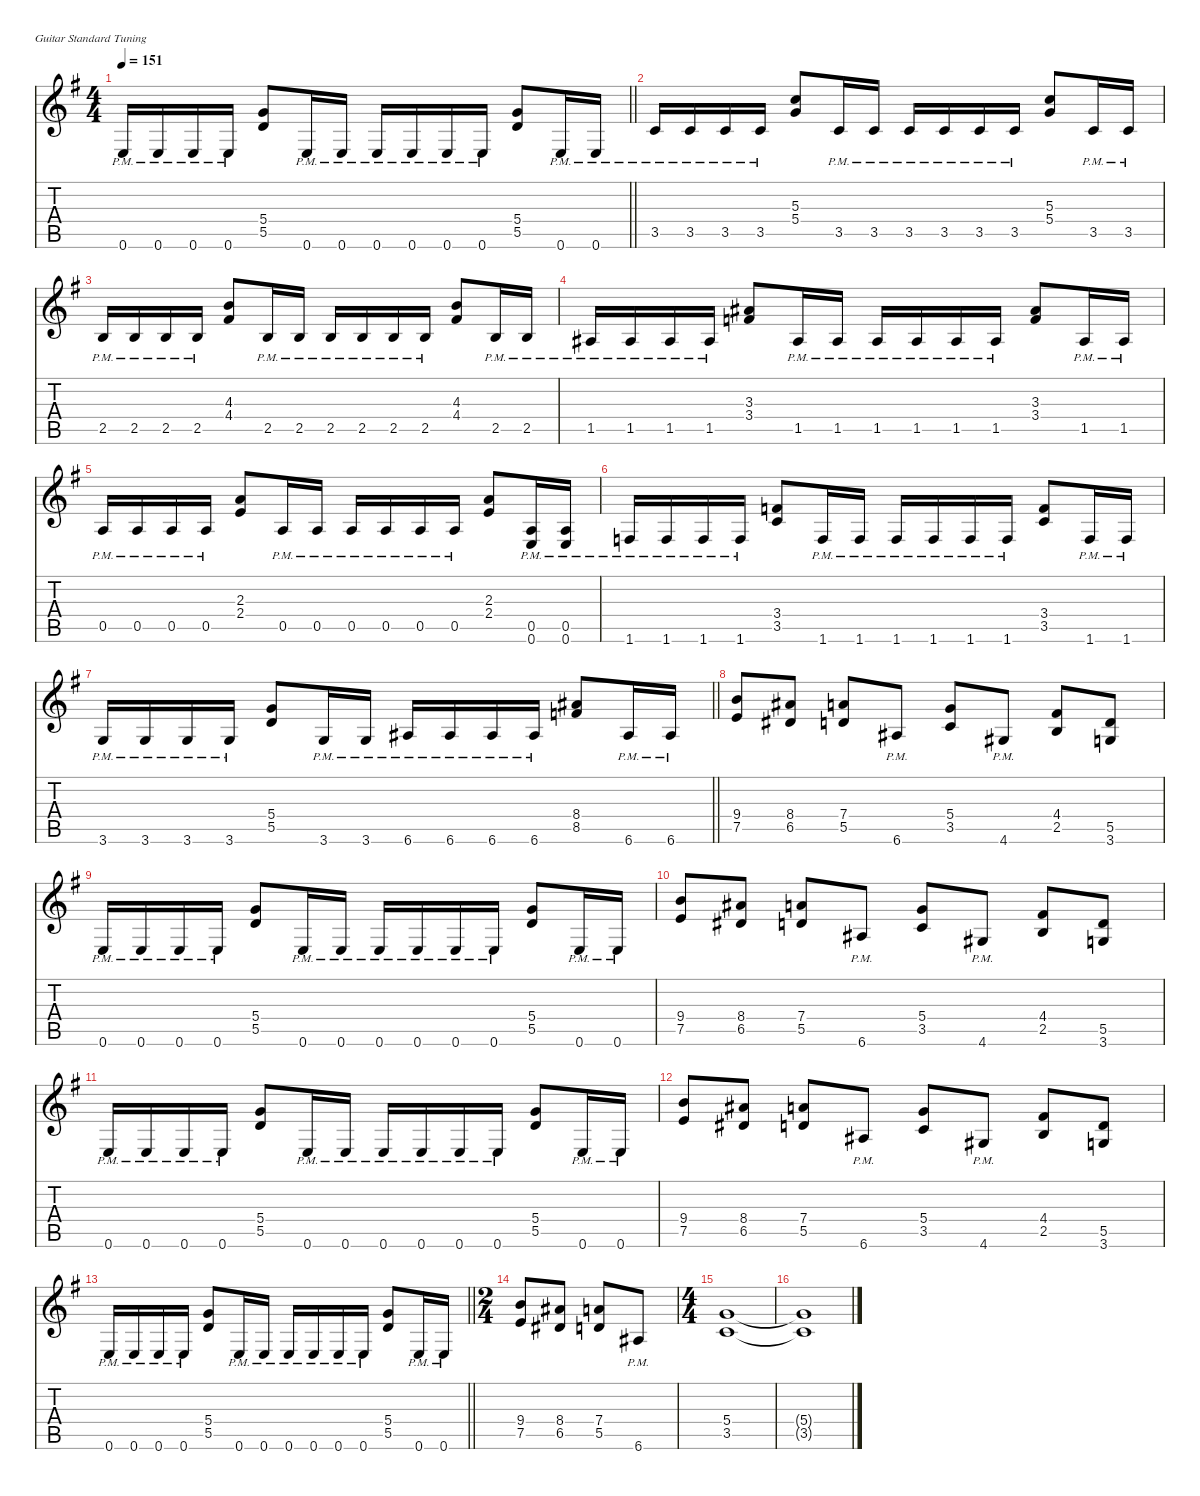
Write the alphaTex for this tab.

\defaultSystemsLayout 4
\hideDynamics
\bracketExtendMode nobrackets
\singleTrackTrackNamePolicy hidden
\multiTrackTrackNamePolicy hidden
\otherSystemsTrackNameOrientation horizontal
\track ("James Hetfield" "dist.guit.") {defaultSystemsLayout 8 instrument distortionguitar}
\staff {score tabs}
\tuning (E4 B3 G3 D3 A2 E2)
\ts (4 4)
\tempo 151
\clef g2
\barLineRight lightlight
\ks eminor
0.6{pm acc forcenatural}.16{dy f beam Up} 0.6{pm acc forcenatural}.16{beam Up} 0.6{pm acc forcenatural}.16{beam Up} 0.6{pm acc forcenatural}.16{beam Up} (5.4{acc forcenatural} 5.5{acc forcenatural}).8{beam Up} 0.6{pm acc forcenatural}.16{beam Up} 0.6{pm acc forcenatural}.16{beam Up} 0.6{pm acc forcenatural}.16{beam Up} 0.6{pm acc forcenatural}.16{beam Up} 0.6{pm acc forcenatural}.16{beam Up} 0.6{pm acc forcenatural}.16{beam Up} (5.4{acc forcenatural} 5.5{acc forcenatural}).8{beam Up} 0.6{pm acc forcenatural}.16{beam Up} 0.6{pm acc forcenatural}.16{beam Up} |
3.5{pm acc forcenatural}.16{beam Up} 3.5{pm acc forcenatural}.16{beam Up} 3.5{pm acc forcenatural}.16{beam Up} 3.5{pm acc forcenatural}.16{beam Up} (5.3{acc forcenatural} 5.4{acc forcenatural}).8{beam Up} 3.5{pm acc forcenatural}.16{beam Up} 3.5{pm acc forcenatural}.16{beam Up} 3.5{pm acc forcenatural}.16{beam Up} 3.5{pm acc forcenatural}.16{beam Up} 3.5{pm acc forcenatural}.16{beam Up} 3.5{pm acc forcenatural}.16{beam Up} (5.3{acc forcenatural} 5.4{acc forcenatural}).8{beam Up} 3.5{pm acc forcenatural}.16{beam Up} 3.5{pm acc forcenatural}.16{beam Up} |
2.5{pm acc forcenatural}.16{beam Up} 2.5{pm acc forcenatural}.16{beam Up} 2.5{pm acc forcenatural}.16{beam Up} 2.5{pm acc forcenatural}.16{beam Up} (4.3{acc forcenatural} 4.4{acc #}).8{beam Up} 2.5{pm acc forcenatural}.16{beam Up} 2.5{pm acc forcenatural}.16{beam Up} 2.5{pm acc forcenatural}.16{beam Up} 2.5{pm acc forcenatural}.16{beam Up} 2.5{pm acc forcenatural}.16{beam Up} 2.5{pm acc forcenatural}.16{beam Up} (4.3{acc forcenatural} 4.4{acc #}).8{beam Up} 2.5{pm acc forcenatural}.16{beam Up} 2.5{pm acc forcenatural}.16{beam Up} |
1.5{pm acc #}.16{beam Up} 1.5{pm acc #}.16{beam Up} 1.5{pm acc #}.16{beam Up} 1.5{pm acc #}.16{beam Up} (3.3{acc #} 3.4{acc forcenatural}).8{beam Up} 1.5{pm acc #}.16{beam Up} 1.5{pm acc #}.16{beam Up} 1.5{pm acc #}.16{beam Up} 1.5{pm acc #}.16{beam Up} 1.5{pm acc #}.16{beam Up} 1.5{pm acc #}.16{beam Up} (3.3{acc #} 3.4{acc forcenatural}).8{beam Up} 1.5{pm acc #}.16{beam Up} 1.5{pm acc #}.16{beam Up} |
0.5{pm acc forcenatural}.16{beam Up} 0.5{pm acc forcenatural}.16{beam Up} 0.5{pm acc forcenatural}.16{beam Up} 0.5{pm acc forcenatural}.16{beam Up} (2.3{acc forcenatural} 2.4{acc forcenatural}).8{beam Up} 0.5{pm acc forcenatural}.16{beam Up} 0.5{pm acc forcenatural}.16{beam Up} 0.5{pm acc forcenatural}.16{beam Up} 0.5{pm acc forcenatural}.16{beam Up} 0.5{pm acc forcenatural}.16{beam Up} 0.5{pm acc forcenatural}.16{beam Up} (2.3{acc forcenatural} 2.4{acc forcenatural}).8{beam Up} (0.5{pm acc forcenatural} 0.6{pm acc forcenatural}).16{beam Up} (0.5{pm acc forcenatural} 0.6{pm acc forcenatural}).16{beam Up} |
1.6{pm acc forcenatural}.16{beam Up} 1.6{pm acc forcenatural}.16{beam Up} 1.6{pm acc forcenatural}.16{beam Up} 1.6{pm acc forcenatural}.16{beam Up} (3.4{acc forcenatural} 3.5{acc forcenatural}).8{beam Up} 1.6{pm acc forcenatural}.16{beam Up} 1.6{pm acc forcenatural}.16{beam Up} 1.6{pm acc forcenatural}.16{beam Up} 1.6{pm acc forcenatural}.16{beam Up} 1.6{pm acc forcenatural}.16{beam Up} 1.6{pm acc forcenatural}.16{beam Up} (3.4{acc forcenatural} 3.5{acc forcenatural}).8{beam Up} 1.6{pm acc forcenatural}.16{beam Up} 1.6{pm acc forcenatural}.16{beam Up} |
\barLineRight lightlight
3.6{pm acc forcenatural}.16{beam Up} 3.6{pm acc forcenatural}.16{beam Up} 3.6{pm acc forcenatural}.16{beam Up} 3.6{pm acc forcenatural}.16{beam Up} (5.4{acc forcenatural} 5.5{acc forcenatural}).8{beam Up} 3.6{pm acc forcenatural}.16{beam Up} 3.6{pm acc forcenatural}.16{beam Up} 6.6{pm acc #}.16{beam Up} 6.6{pm acc #}.16{beam Up} 6.6{pm acc #}.16{beam Up} 6.6{pm acc #}.16{beam Up} (8.4{acc #} 8.5{acc forcenatural}).8{beam Up} 6.6{pm acc #}.16{beam Up} 6.6{pm acc #}.16{beam Up} |
(9.4{acc forcenatural} 7.5{acc forcenatural}).8{beam Up} (8.4{acc #} 6.5{acc #}).8{beam Up} (7.4{acc forcenatural} 5.5{acc forcenatural}).8{beam Up} 6.6{pm acc #}.8{beam Up} (5.4{acc forcenatural} 3.5{acc forcenatural}).8{beam Up} 4.6{pm acc #}.8{beam Up} (4.4{acc #} 2.5{acc forcenatural}).8{beam Up} (5.5{acc forcenatural} 3.6{acc forcenatural}).8{beam Up} |
0.6{pm acc forcenatural}.16{beam Up} 0.6{pm acc forcenatural}.16{beam Up} 0.6{pm acc forcenatural}.16{beam Up} 0.6{pm acc forcenatural}.16{beam Up} (5.4{acc forcenatural} 5.5{acc forcenatural}).8{beam Up} 0.6{pm acc forcenatural}.16{beam Up} 0.6{pm acc forcenatural}.16{beam Up} 0.6{pm acc forcenatural}.16{beam Up} 0.6{pm acc forcenatural}.16{beam Up} 0.6{pm acc forcenatural}.16{beam Up} 0.6{pm acc forcenatural}.16{beam Up} (5.4{acc forcenatural} 5.5{acc forcenatural}).8{beam Up} 0.6{pm acc forcenatural}.16{beam Up} 0.6{pm acc forcenatural}.16{beam Up} |
(9.4{acc forcenatural} 7.5{acc forcenatural}).8{beam Up} (8.4{acc #} 6.5{acc #}).8{beam Up} (7.4{acc forcenatural} 5.5{acc forcenatural}).8{beam Up} 6.6{pm acc #}.8{beam Up} (5.4{acc forcenatural} 3.5{acc forcenatural}).8{beam Up} 4.6{pm acc #}.8{beam Up} (4.4{acc #} 2.5{acc forcenatural}).8{beam Up} (5.5{acc forcenatural} 3.6{acc forcenatural}).8{beam Up} |
0.6{pm acc forcenatural}.16{beam Up} 0.6{pm acc forcenatural}.16{beam Up} 0.6{pm acc forcenatural}.16{beam Up} 0.6{pm acc forcenatural}.16{beam Up} (5.4{acc forcenatural} 5.5{acc forcenatural}).8{beam Up} 0.6{pm acc forcenatural}.16{beam Up} 0.6{pm acc forcenatural}.16{beam Up} 0.6{pm acc forcenatural}.16{beam Up} 0.6{pm acc forcenatural}.16{beam Up} 0.6{pm acc forcenatural}.16{beam Up} 0.6{pm acc forcenatural}.16{beam Up} (5.4{acc forcenatural} 5.5{acc forcenatural}).8{beam Up} 0.6{pm acc forcenatural}.16{beam Up} 0.6{pm acc forcenatural}.16{beam Up} |
(9.4{acc forcenatural} 7.5{acc forcenatural}).8{beam Up} (8.4{acc #} 6.5{acc #}).8{beam Up} (7.4{acc forcenatural} 5.5{acc forcenatural}).8{beam Up} 6.6{pm acc #}.8{beam Up} (5.4{acc forcenatural} 3.5{acc forcenatural}).8{beam Up} 4.6{pm acc #}.8{beam Up} (4.4{acc #} 2.5{acc forcenatural}).8{beam Up} (5.5{acc forcenatural} 3.6{acc forcenatural}).8{beam Up} |
\barLineRight lightlight
0.6{pm acc forcenatural}.16{beam Up} 0.6{pm acc forcenatural}.16{beam Up} 0.6{pm acc forcenatural}.16{beam Up} 0.6{pm acc forcenatural}.16{beam Up} (5.4{acc forcenatural} 5.5{acc forcenatural}).8{beam Up} 0.6{pm acc forcenatural}.16{beam Up} 0.6{pm acc forcenatural}.16{beam Up} 0.6{pm acc forcenatural}.16{beam Up} 0.6{pm acc forcenatural}.16{beam Up} 0.6{pm acc forcenatural}.16{beam Up} 0.6{pm acc forcenatural}.16{beam Up} (5.4{acc forcenatural} 5.5{acc forcenatural}).8{beam Up} 0.6{pm acc forcenatural}.16{beam Up} 0.6{pm acc forcenatural}.16{beam Up} |
\ts (2 4)
\beaming (8 2 2)
(9.4{acc forcenatural} 7.5{acc forcenatural}).8{beam Up} (8.4{acc #} 6.5{acc #}).8{beam Up} (7.4{acc forcenatural} 5.5{acc forcenatural}).8{beam Up} 6.6{pm acc #}.8{beam Up} |
\ts (4 4)
\beaming (8 2 2 2 2)
(5.4{acc forcenatural} 3.5{acc forcenatural}).1{beam Up} |
(5.4{t acc forcenatural} 3.5{t acc forcenatural}).1{beam Up}
